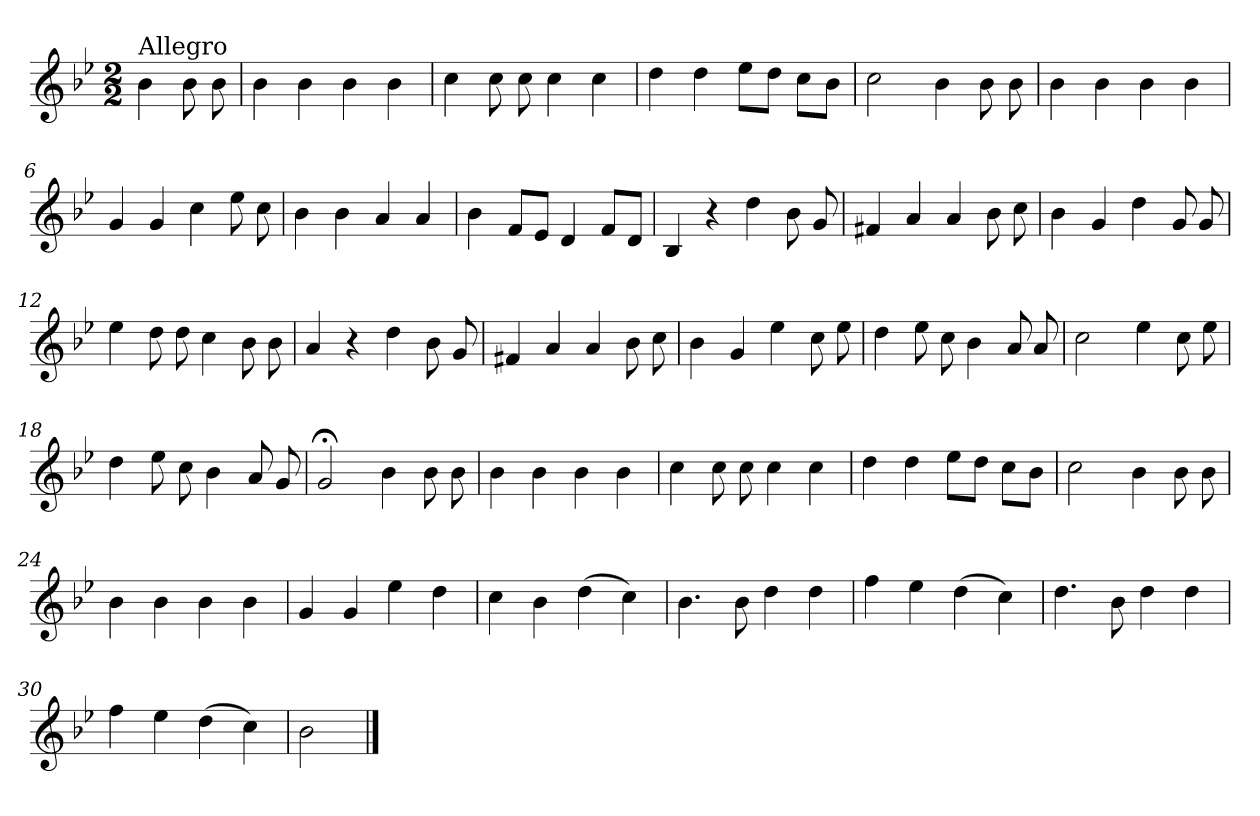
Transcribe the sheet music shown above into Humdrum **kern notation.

**kern
*part1
*staff1
*clefG2
*k[b-e-]
*B-:
*M2/2
=
!LO:TX:a:t=Allegro
4b-\
8b-\
8b-\
=1
4b-\
4b-\
4b-\
4b-\
=2
4cc\
8cc\
8cc\
4cc\
4cc\
=3
4dd\
4dd\
8ee-\L
8dd\J
8cc\L
8b-\J
=4
2cc\
4b-\
8b-\
8b-\
!!LO:LB:g=z
=5
4b-\
4b-\
4b-\
4b-\
=6
4g/
4g/
4cc\
8ee-\
8cc\
=7
4b-\
4b-\
4a/
4a/
=8
4b-\
8f/L
8e-/J
4d/
8f/L
8d/J
=9
4B-/
4r
4dd\
8b-\
8g/
!!LO:LB:g=z
=10
4f#X/
4a/
4a/
8b-\
8cc\
=11
4b-\
4g/
4dd\
8g/
8g/
=12
4ee-\
8dd\
8dd\
4cc\
8b-\
8b-\
=13
4a/
4r
4dd\
8b-\
8g/
=14
4f#X/
4a/
4a/
8b-\
8cc\
!!LO:LB:g=z
=15
4b-\
4g/
4ee-\
8cc\
8ee-\
=16
4dd\
8ee-\
8cc\
4b-\
8a/
8a/
=17
2cc\
4ee-\
8cc\
8ee-\
=18
4dd\
8ee-\
8cc\
4b-\
8a/
8g/
=19
2g;</
4b-\
8b-\
8b-\
!!LO:LB:g=z
=20
4b-\
4b-\
4b-\
4b-\
=21
4cc\
8cc\
8cc\
4cc\
4cc\
=22
4dd\
4dd\
8ee-\L
8dd\J
8cc\L
8b-\J
=23
2cc\
4b-\
8b-\
8b-\
=24
4b-\
4b-\
4b-\
4b-\
=25
4g/
4g/
4ee-\
4dd\
!!LO:LB:g=z
=26
4cc\
4b-\
(>4dd\
4cc\)
=27
4.b-\
8b-\
4dd\
4dd\
=28
4ff\
4ee-\
(>4dd\
4cc\)
=29
4.dd\
8b-\
4dd\
4dd\
=30
4ff\
4ee-\
(>4dd\
4cc\)
=31
2b-\
==
*-
